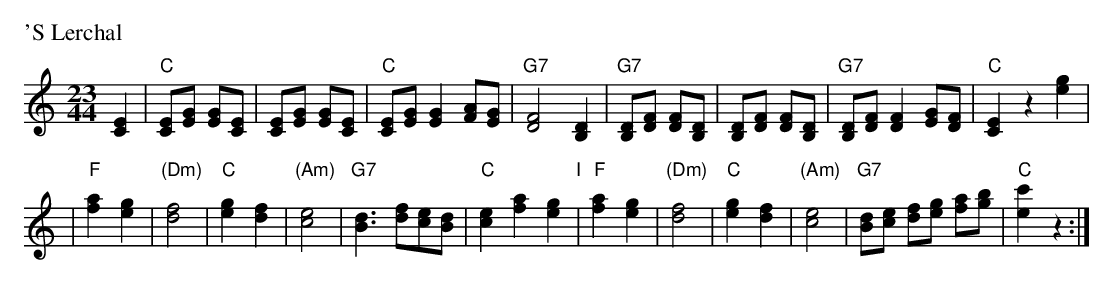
X:1
M: 23/44
L: 1/8
P: 'S Lerchal
K: C
[E2C2] \
| "C"[EC][GE] [GE][EC] | [EC][GE] [GE][EC] \
| "C"[EC][GE] [G2E2] [AF][GE] | "G7"[F4D4] [D2B,2] \
| "G7"[DB,][FD] [FD][DB,] | [DB,][FD] [FD][DB,] \
| "G7"[DB,][FD] [F2D2] [GE][FD] | "C"[E2C2] z2 [g2e2] |
| "F"[a2f2] [g2e2] | "(Dm)"[f4d4] \
| "C"[g2e2] [f2d2] | "(Am)"[e4c4] \
| "G7"[d3B3]  [fd][ec][dB] | "C"[e2c2] [a2f2] [g2e2] \
"I"\
| "F"[a2f2] [g2e2] | "(Dm)"[f4d4] \
| "C"[g2e2] [f2d2] | "(Am)"[e4c4] \
| "G7"[dB][ec] [fd][ge] [af][bg] | "C"[c'2e2] z2 :|
